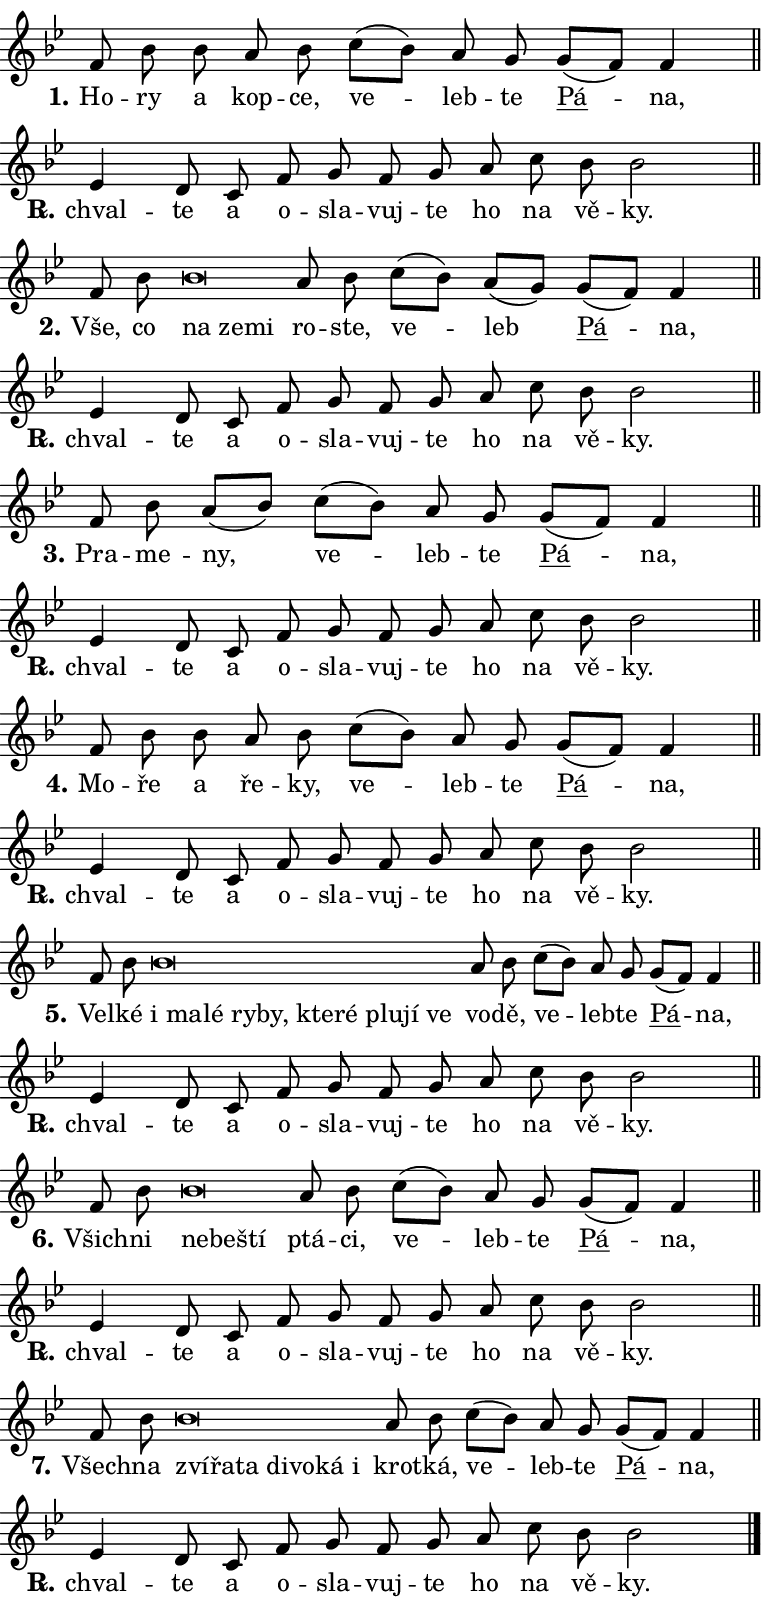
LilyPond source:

\version "2.24.0"
\header { tagline = "" }
\paper {
  indent = 0\cm
  top-margin = 0\cm
  right-margin = 0.13\cm % to fit lyric hyphens
  bottom-margin = 0\cm
  left-margin = 0\cm
  paper-width = 13\cm
  page-breaking = #ly:one-page-breaking
  system-system-spacing.basic-distance = #11
  score-system-spacing.basic-distance = #11
  ragged-last = ##f
}


%% Author: Thomas Morley
%% https://lists.gnu.org/archive/html/lilypond-user/2020-05/msg00002.html
#(define (line-position grob)
"Returns position of @var[grob} in current system:
   @code{'start}, if at first time-step
   @code{'end}, if at last time-step
   @code{'middle} otherwise
"
  (let* ((col (ly:item-get-column grob))
         (ln (ly:grob-object col 'left-neighbor))
         (rn (ly:grob-object col 'right-neighbor))
         (col-to-check-left (if (ly:grob? ln) ln col))
         (col-to-check-right (if (ly:grob? rn) rn col))
         (break-dir-left
           (and
             (ly:grob-property col-to-check-left 'non-musical #f)
             (ly:item-break-dir col-to-check-left)))
         (break-dir-right
           (and
             (ly:grob-property col-to-check-right 'non-musical #f)
             (ly:item-break-dir col-to-check-right))))
        (cond ((eqv? 1 break-dir-left) 'start)
              ((eqv? -1 break-dir-right) 'end)
              (else 'middle))))

#(define (tranparent-at-line-position vctor)
  (lambda (grob)
  "Relying on @code{line-position} select the relevant enry from @var{vctor}.
Used to determine transparency,"
    (case (line-position grob)
      ((end) (not (vector-ref vctor 0)))
      ((middle) (not (vector-ref vctor 1)))
      ((start) (not (vector-ref vctor 2))))))

noteHeadBreakVisibility =
#(define-music-function (break-visibility)(vector?)
"Makes @code{NoteHead}s transparent relying on @var{break-visibility}"
#{
  \override NoteHead.transparent =
    #(tranparent-at-line-position break-visibility)
#})

#(define delete-ledgers-for-transparent-note-heads
  (lambda (grob)
    "Reads whether a @code{NoteHead} is transparent.
If so this @code{NoteHead} is removed from @code{'note-heads} from
@var{grob}, which is supposed to be @code{LedgerLineSpanner}.
As a result ledgers are not printed for this @code{NoteHead}"
    (let* ((nhds-array (ly:grob-object grob 'note-heads))
           (nhds-list
             (if (ly:grob-array? nhds-array)
                 (ly:grob-array->list nhds-array)
                 '()))
           ;; Relies on the transparent-property being done before
           ;; Staff.LedgerLineSpanner.after-line-breaking is executed.
           ;; This is fragile ...
           (to-keep
             (remove
               (lambda (nhd)
                 (ly:grob-property nhd 'transparent #f))
               nhds-list)))
      ;; TODO find a better method to iterate over grob-arrays, similiar
      ;; to filter/remove etc for lists
      ;; For now rebuilt from scratch
      (set! (ly:grob-object grob 'note-heads)  '())
      (for-each
        (lambda (nhd)
          (ly:pointer-group-interface::add-grob grob 'note-heads nhd))
        to-keep))))

squashNotes = {
  \override NoteHead.X-extent = #'(-0.2 . 0.2)
  \override NoteHead.Y-extent = #'(-0.75 . 0)
  \override NoteHead.stencil =
    #(lambda (grob)
       (let ((pos (ly:grob-property grob 'staff-position)))
         (begin
           (if (< pos -7) (display "ERROR: Lower brevis then expected\n") (display ""))
           (if (<= pos -6) ly:text-interface::print ly:note-head::print))))
}
unSquashNotes = {
  \revert NoteHead.X-extent
  \revert NoteHead.Y-extent
  \revert NoteHead.stencil
}

hideNotes = \noteHeadBreakVisibility #begin-of-line-visible
unHideNotes = \noteHeadBreakVisibility #all-visible

% work-around for resetting accidentals
% https://lilypond.org/doc/v2.23/Documentation/notation/displaying-rhythms#unmetered-music
cadenzaMeasure = {
  \cadenzaOff
  \partial 1024 s1024
  \cadenzaOn
}

#(define-markup-command (accent layout props text) (markup?)
  "Underline accented syllable"
  (interpret-markup layout props
    #{\markup \override #'(offset . 4.3) \underline { #text }#}))

responsum = \markup \concat {
  "R" \hspace #-1.05 \path #0.1 #'((moveto 0 0.07) (lineto 0.9 0.8)) \hspace #0.05 "."
}

spaceSize = #0.6828661417322834 % exact space size for TeX Gyre Schola

\layout {
  \context {
    \Staff
    \remove "Time_signature_engraver"
    \override LedgerLineSpanner.after-line-breaking = #delete-ledgers-for-transparent-note-heads
  }
  \context {
    \Lyrics {
      \override LyricSpace.minimum-distance = \spaceSize
      \override LyricText.font-name = #"TeX Gyre Schola"
      \override LyricText.font-size = 1
      \override StanzaNumber.font-name = #"TeX Gyre Schola Bold"
      \override StanzaNumber.font-size = 1
    }
  }
  \context {
    \Score 
    \override NoteHead.text =
      #(lambda (grob) 
        (let ((pos (ly:grob-property grob 'staff-position)))
          #{\markup {
            \combine
              \halign #-0.55 \raise #(if (= pos -6) 0 0.5) \override #'(thickness . 2) \draw-line #'(3.2 . 0)
              \musicglyph "noteheads.sM1"
          }#}))
  }
}

% magnetic-lyrics.ily
%
%   written by
%     Jean Abou Samra <jean@abou-samra.fr>
%     Werner Lemberg <wl@gnu.org>
%
%   adapted by
%     Jiri Hon <jiri.hon@gmail.com>
%
% Version 2022-Apr-15

% https://www.mail-archive.com/lilypond-user@gnu.org/msg149350.html

#(define (Left_hyphen_pointer_engraver context)
   "Collect syllable-hyphen-syllable occurrences in lyrics and store
them in properties.  This engraver only looks to the left.  For
example, if the lyrics input is @code{foo -- bar}, it does the
following.

@itemize @bullet
@item
Set the @code{text} property of the @code{LyricHyphen} grob between
@q{foo} and @q{bar} to @code{foo}.

@item
Set the @code{left-hyphen} property of the @code{LyricText} grob with
text @q{foo} to the @code{LyricHyphen} grob between @q{foo} and
@q{bar}.
@end itemize

Use this auxiliary engraver in combination with the
@code{lyric-@/text::@/apply-@/magnetic-@/offset!} hook."
   (let ((hyphen #f)
         (text #f))
     (make-engraver
      (acknowledgers
       ((lyric-syllable-interface engraver grob source-engraver)
        (set! text grob)))
      (end-acknowledgers
       ((lyric-hyphen-interface engraver grob source-engraver)
        ;(when (not (grob::has-interface grob 'lyric-space-interface))
          (set! hyphen grob)));)
      ((stop-translation-timestep engraver)
       (when (and text hyphen)
         (ly:grob-set-object! text 'left-hyphen hyphen))
       (set! text #f)
       (set! hyphen #f)))))

#(define (lyric-text::apply-magnetic-offset! grob)
   "If the space between two syllables is less than the value in
property @code{LyricText@/.details@/.squash-threshold}, move the right
syllable to the left so that it gets concatenated with the left
syllable.

Use this function as a hook for
@code{LyricText@/.after-@/line-@/breaking} if the
@code{Left_@/hyphen_@/pointer_@/engraver} is active."
   (let ((hyphen (ly:grob-object grob 'left-hyphen #f)))
     (when hyphen
       (let ((left-text (ly:spanner-bound hyphen LEFT)))
         (when (grob::has-interface left-text 'lyric-syllable-interface)
           (let* ((common (ly:grob-common-refpoint grob left-text X))
                  (this-x-ext (ly:grob-extent grob common X))
                  (left-x-ext
                   (begin
                     ;; Trigger magnetism for left-text.
                     (ly:grob-property left-text 'after-line-breaking)
                     (ly:grob-extent left-text common X)))
                  ;; `delta` is the gap width between two syllables.
                  (delta (- (interval-start this-x-ext)
                            (interval-end left-x-ext)))
                  (details (ly:grob-property grob 'details))
                  (threshold (assoc-get 'squash-threshold details 0.2)))
             (when (< delta threshold)
               (let* (;; We have to manipulate the input text so that
                      ;; ligatures crossing syllable boundaries are not
                      ;; disabled.  For languages based on the Latin
                      ;; script this is essentially a beautification.
                      ;; However, for non-Western scripts it can be a
                      ;; necessity.
                      (lt (ly:grob-property left-text 'text))
                      (rt (ly:grob-property grob 'text))
                      (is-space (grob::has-interface hyphen 'lyric-space-interface))
                      (space (if is-space " " ""))
                      (extra-delta (if is-space spaceSize 0))
                      ;; Append new syllable.
                      (ltrt-space (if (and (string? lt) (string? rt))
                                (string-append lt space rt)
                                (make-concat-markup (list lt space rt))))
                      ;; Right-align `ltrt` to the right side.
                      (ltrt-space-markup (grob-interpret-markup
                               grob
                               (make-translate-markup
                                (cons (interval-length this-x-ext) 0)
                                (make-right-align-markup ltrt-space)))))
                 (begin
                   ;; Don't print `left-text`.
                   (ly:grob-set-property! left-text 'stencil #f)
                   ;; Set text and stencil (which holds all collected
                   ;; syllables so far) and shift it to the left.
                   (ly:grob-set-property! grob 'text ltrt-space)
                   (ly:grob-set-property! grob 'stencil ltrt-space-markup)
                   (ly:grob-translate-axis! grob (- (- delta extra-delta)) X))))))))))


#(define (lyric-hyphen::displace-bounds-first grob)
   ;; Make very sure this callback isn't triggered too early.
   (let ((left (ly:spanner-bound grob LEFT))
         (right (ly:spanner-bound grob RIGHT)))
     (ly:grob-property left 'after-line-breaking)
     (ly:grob-property right 'after-line-breaking)
     (ly:lyric-hyphen::print grob)))

squashThreshold = #0.4

\layout {
  \context {
    \Lyrics
    \consists #Left_hyphen_pointer_engraver
    \override LyricText.after-line-breaking =
      #lyric-text::apply-magnetic-offset!
    \override LyricHyphen.stencil = #lyric-hyphen::displace-bounds-first
    \override LyricText.details.squash-threshold = \squashThreshold
    \override LyricHyphen.minimum-distance = 0
    \override LyricHyphen.minimum-length = \squashThreshold
  }
}

squashText = \override LyricText.details.squash-threshold = 9999
unSquashText = \override LyricText.details.squash-threshold = \squashThreshold

leftText = \override LyricText.self-alignment-X = #LEFT
unLeftText = \revert LyricText.self-alignment-X

starOffset = #(lambda (grob) 
                (let ((x_offset (ly:self-alignment-interface::aligned-on-x-parent grob)))
                  (if (= x_offset 0) 0 (+ x_offset 1.2))))

star = #(define-music-function (syllable)(string?)
"Append star separator at the end of a syllable"
#{
  \once \override LyricText.X-offset = #starOffset
  \lyricmode { \markup {
    #syllable
    \override #'((font-name . "TeX Gyre Schola Bold")) \hspace #0.2 \lower #0.65 \larger "*"
  } }
#})

starAccent = #(define-music-function (syllable)(string?)
"Append star separator at the end of a syllable and make accent"
#{
  \once \override LyricText.X-offset = #starOffset
  \lyricmode { \markup {
    \accent #syllable
    \override #'((font-name . "TeX Gyre Schola Bold")) \hspace #0.2 \lower #0.65 \larger "*"
  } }
#})

breath = #(define-music-function (syllable)(string?)
"Append breathing indicator at the end of a syllable"
#{
  \lyricmode { \markup { #syllable "+" } }
#})

optionalBreath = #(define-music-function (syllable)(string?)
"Append optional breathing indicator at the end of a syllable"
#{
  \lyricmode { \markup { #syllable "(+)" } }
#})


\score {
    <<
        \new Voice = "melody" { \cadenzaOn \key bes \major \relative { f'8 bes \bar "" bes a8 bes \bar "" c[( bes)] \bar "" a g \bar "" \bar "" g[( f)] f4 \cadenzaMeasure \bar "||" \break } }
        \new Lyrics \lyricsto "melody" { \lyricmode { \set stanza = "1."
Ho -- ry a kop -- ce, ve -- leb -- te \markup \accent Pá -- na, } }
    >>
    \layout {}
}

\score {
    <<
        \new Voice = "melody" { \cadenzaOn \key bes \major \relative { es'4 d8 c \bar "" f g f \bar "" g a \bar "" c bes bes2 \cadenzaMeasure \bar "||" \break } }
        \new Lyrics \lyricsto "melody" { \lyricmode { \set stanza = \responsum
chval -- te a o -- sla -- vuj -- te ho na vě -- ky. } }
    >>
    \layout {}
}

\score {
    <<
        \new Voice = "melody" { \cadenzaOn \key bes \major \relative { f'8 bes \bar "" \squashNotes bes\breve*1/16 \hideNotes \breve*1/16 \breve*1/16 \bar "" \unHideNotes \unSquashNotes a8 bes \bar "" c[( bes)] \bar "" a[( g)] \bar "" \bar "" g[( f)] f4 \cadenzaMeasure \bar "||" \break } }
        \new Lyrics \lyricsto "melody" { \lyricmode { \set stanza = "2."
Vše, co \leftText na \squashText ze -- mi \unLeftText \unSquashText ro -- ste, ve -- leb \markup \accent Pá -- na, } }
    >>
    \layout {}
}

\score {
    <<
        \new Voice = "melody" { \cadenzaOn \key bes \major \relative { es'4 d8 c \bar "" f g f \bar "" g a \bar "" c bes bes2 \cadenzaMeasure \bar "||" \break } }
        \new Lyrics \lyricsto "melody" { \lyricmode { \set stanza = \responsum
chval -- te a o -- sla -- vuj -- te ho na vě -- ky. } }
    >>
    \layout {}
}

\score {
    <<
        \new Voice = "melody" { \cadenzaOn \key bes \major \relative { f'8 bes8 a8[( bes)] \bar "" c[( bes)] \bar "" a g \bar "" \bar "" g[( f)] f4 \cadenzaMeasure \bar "||" \break } }
        \new Lyrics \lyricsto "melody" { \lyricmode { \set stanza = "3."
Pra -- me -- ny, ve -- leb -- te \markup \accent Pá -- na, } }
    >>
    \layout {}
}

\score {
    <<
        \new Voice = "melody" { \cadenzaOn \key bes \major \relative { es'4 d8 c \bar "" f g f \bar "" g a \bar "" c bes bes2 \cadenzaMeasure \bar "||" \break } }
        \new Lyrics \lyricsto "melody" { \lyricmode { \set stanza = \responsum
chval -- te a o -- sla -- vuj -- te ho na vě -- ky. } }
    >>
    \layout {}
}

\score {
    <<
        \new Voice = "melody" { \cadenzaOn \key bes \major \relative { f'8 bes \bar "" bes a8 bes \bar "" c[( bes)] \bar "" a g \bar "" \bar "" g[( f)] f4 \cadenzaMeasure \bar "||" \break } }
        \new Lyrics \lyricsto "melody" { \lyricmode { \set stanza = "4."
Mo -- ře a ře -- ky, ve -- leb -- te \markup \accent Pá -- na, } }
    >>
    \layout {}
}

\score {
    <<
        \new Voice = "melody" { \cadenzaOn \key bes \major \relative { es'4 d8 c \bar "" f g f \bar "" g a \bar "" c bes bes2 \cadenzaMeasure \bar "||" \break } }
        \new Lyrics \lyricsto "melody" { \lyricmode { \set stanza = \responsum
chval -- te a o -- sla -- vuj -- te ho na vě -- ky. } }
    >>
    \layout {}
}

\score {
    <<
        \new Voice = "melody" { \cadenzaOn \key bes \major \relative { f'8 bes \bar "" \squashNotes bes\breve*1/16 \hideNotes \breve*1/16 \bar "" \breve*1/16 \bar "" \breve*1/16 \bar "" \breve*1/16 \bar "" \breve*1/16 \bar "" \breve*1/16 \bar "" \breve*1/16 \bar "" \breve*1/16 \breve*1/16 \bar "" \unHideNotes \unSquashNotes a8 bes \bar "" c[( bes)] \bar "" a g \bar "" \bar "" g[( f)] f4 \cadenzaMeasure \bar "||" \break } }
        \new Lyrics \lyricsto "melody" { \lyricmode { \set stanza = "5."
Vel -- ké \leftText i \squashText ma -- lé ry -- by, kte -- ré plu -- jí ve \unLeftText \unSquashText vo -- dě, ve -- leb -- te \markup \accent Pá -- na, } }
    >>
    \layout {}
}

\score {
    <<
        \new Voice = "melody" { \cadenzaOn \key bes \major \relative { es'4 d8 c \bar "" f g f \bar "" g a \bar "" c bes bes2 \cadenzaMeasure \bar "||" \break } }
        \new Lyrics \lyricsto "melody" { \lyricmode { \set stanza = \responsum
chval -- te a o -- sla -- vuj -- te ho na vě -- ky. } }
    >>
    \layout {}
}

\score {
    <<
        \new Voice = "melody" { \cadenzaOn \key bes \major \relative { f'8 bes \bar "" \squashNotes bes\breve*1/16 \hideNotes \breve*1/16 \breve*1/16 \bar "" \unHideNotes \unSquashNotes a8 bes \bar "" c[( bes)] \bar "" a g \bar "" \bar "" g[( f)] f4 \cadenzaMeasure \bar "||" \break } }
        \new Lyrics \lyricsto "melody" { \lyricmode { \set stanza = "6."
Všich -- ni \leftText ne -- \squashText be -- ští \unLeftText \unSquashText ptá -- ci, ve -- leb -- te \markup \accent Pá -- na, } }
    >>
    \layout {}
}

\score {
    <<
        \new Voice = "melody" { \cadenzaOn \key bes \major \relative { es'4 d8 c \bar "" f g f \bar "" g a \bar "" c bes bes2 \cadenzaMeasure \bar "||" \break } }
        \new Lyrics \lyricsto "melody" { \lyricmode { \set stanza = \responsum
chval -- te a o -- sla -- vuj -- te ho na vě -- ky. } }
    >>
    \layout {}
}

\score {
    <<
        \new Voice = "melody" { \cadenzaOn \key bes \major \relative { f'8 bes \bar "" \squashNotes bes\breve*1/16 \hideNotes \breve*1/16 \bar "" \breve*1/16 \bar "" \breve*1/16 \bar "" \breve*1/16 \bar "" \breve*1/16 \breve*1/16 \bar "" \unHideNotes \unSquashNotes a8 bes \bar "" c[( bes)] \bar "" a g \bar "" \bar "" g[( f)] f4 \cadenzaMeasure \bar "||" \break } }
        \new Lyrics \lyricsto "melody" { \lyricmode { \set stanza = "7."
Všech -- na \leftText zví -- \squashText řa -- ta di -- vo -- ká i \unLeftText \unSquashText kro -- tká, ve -- leb -- te \markup \accent Pá -- na, } }
    >>
    \layout {}
}

\score {
    <<
        \new Voice = "melody" { \cadenzaOn \key bes \major \relative { es'4 d8 c \bar "" f g f \bar "" g a \bar "" c bes bes2 \cadenzaMeasure \bar "||" \break } \bar "|." }
        \new Lyrics \lyricsto "melody" { \lyricmode { \set stanza = \responsum
chval -- te a o -- sla -- vuj -- te ho na vě -- ky. } }
    >>
    \layout {}
}
